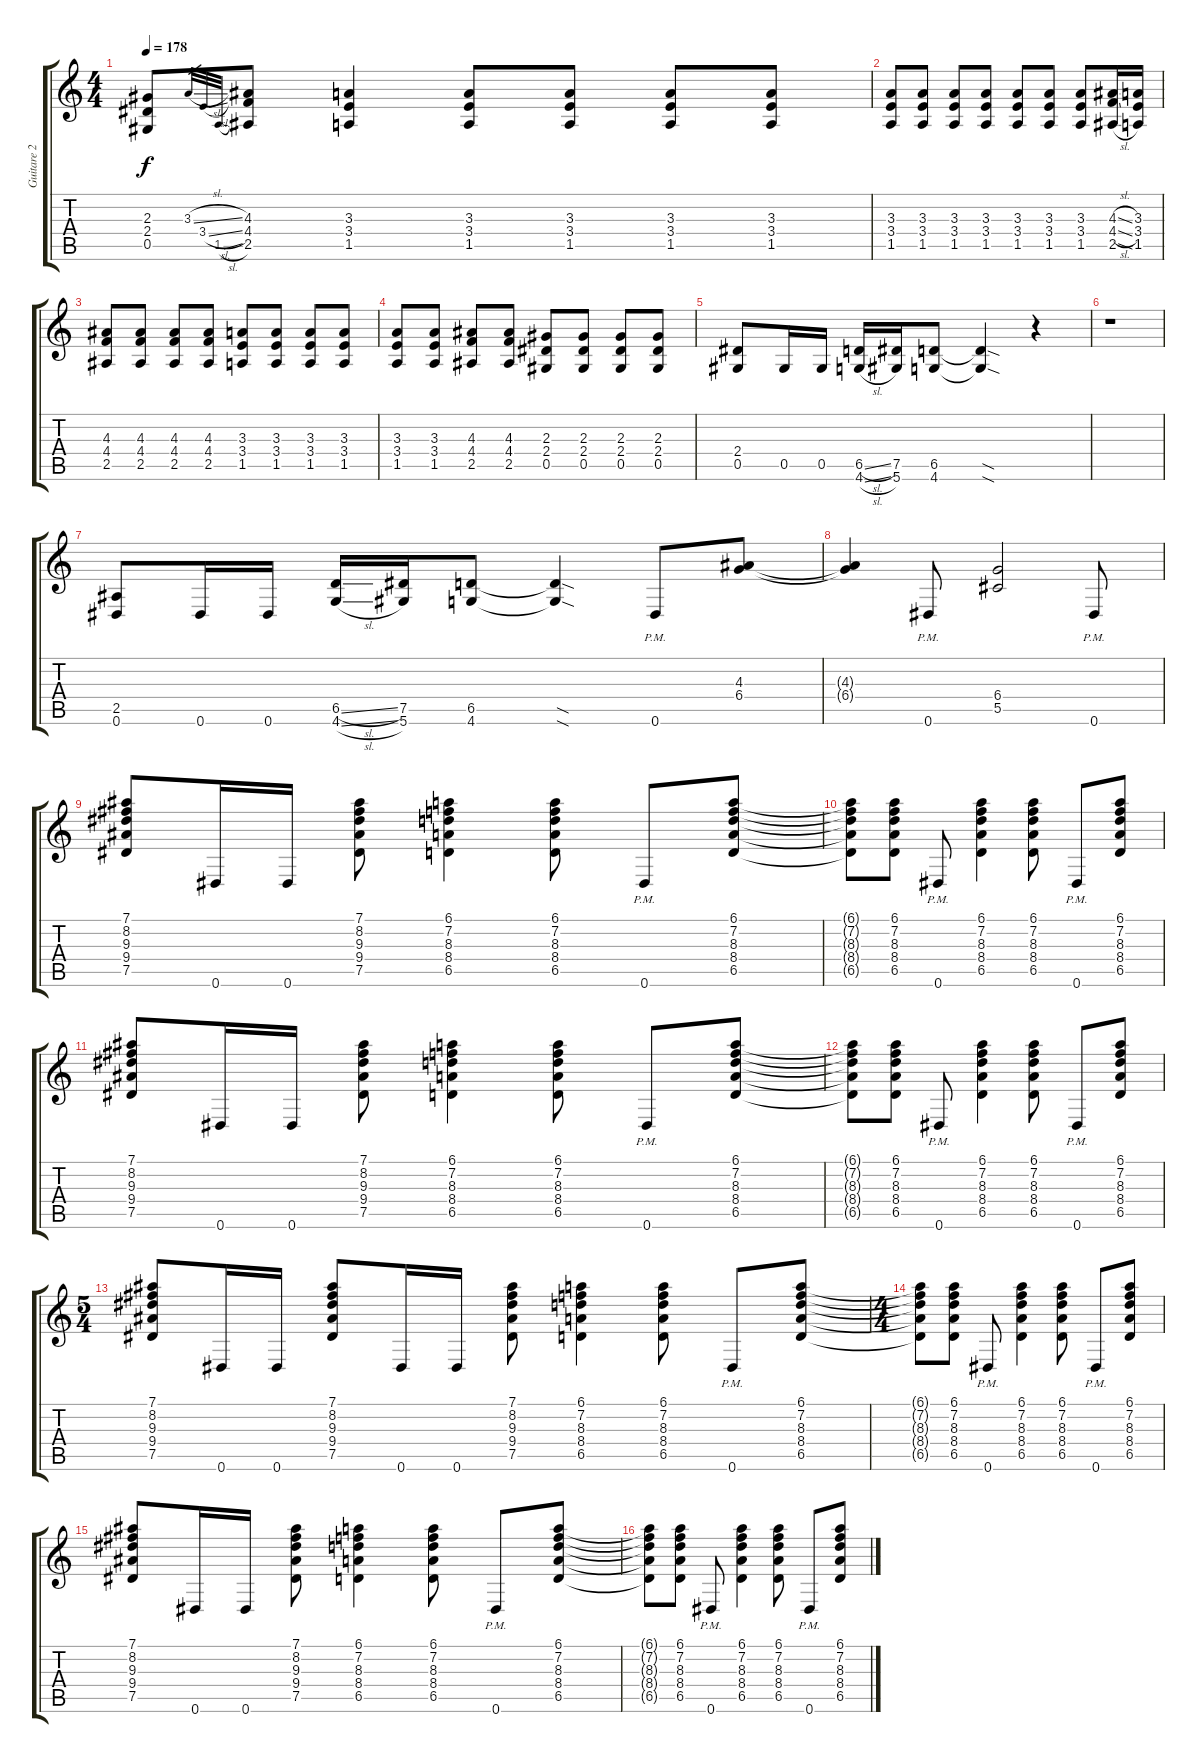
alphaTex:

\track ("Guitare 2" "Guitare 2") {instrument distortionguitar}
\staff {score tabs}
\tuning (Eb4 Bb3 Gb3 Db3 Ab2 Eb2) {hide}
\ts (4 4)
\tempo 178
\clef g2
\ks c
(2.3 2.4 0.5).8{dy f} 3.3{sl}.32{gr} 3.4{sl}.32{gr} 1.5{sl}.32{gr} (4.3 4.4 2.5).8 (3.3 3.4 1.5).4 (3.3 3.4 1.5).8 (3.3 3.4 1.5).8 (3.3 3.4 1.5).8 (3.3 3.4 1.5).8 |
(3.3 3.4 1.5).8 (3.3 3.4 1.5).8 (3.3 3.4 1.5).8 (3.3 3.4 1.5).8 (3.3 3.4 1.5).8 (3.3 3.4 1.5).8 (3.3 3.4 1.5).8 (4.3{sl} 4.4{sl} 2.5{sl}).16 (3.3 3.4 1.5).16 |
(4.3 4.4 2.5).8 (4.3 4.4 2.5).8 (4.3 4.4 2.5).8 (4.3 4.4 2.5).8 (3.3 3.4 1.5).8 (3.3 3.4 1.5).8 (3.3 3.4 1.5).8 (3.3 3.4 1.5).8 |
(3.3 3.4 1.5).8 (3.3 3.4 1.5).8 (4.3 4.4 2.5).8 (4.3 4.4 2.5).8 (2.3 2.4 0.5).8 (2.3 2.4 0.5).8 (2.3 2.4 0.5).8 (2.3 2.4 0.5).8 |
(2.4 0.5).8 0.5.16 0.5.16 (6.5{sl} 4.6{sl}).16 (7.5 5.6).16 (6.5 4.6).8 (6.5{sod t} 4.6{sod t}).4 r.4 |
r.1 |
(2.5 0.6).8 0.6.16 0.6.16 (6.5{sl} 4.6{sl}).16 (7.5 5.6).16 (6.5 4.6).8 (6.5{sod t} 4.6{sod t}).4 0.6{pm}.8 (4.3 6.4).8 |
(4.3{t} 6.4{t}).4 0.6{pm}.8 (6.4 5.5).2 0.6{pm}.8 |
(7.1 8.2 9.3 9.4 7.5).8 0.6.16 0.6.16 (7.1 8.2 9.3 9.4 7.5).8 (6.1 7.2 8.3 8.4 6.5).4 (6.1 7.2 8.3 8.4 6.5).8 0.6{pm}.8 (6.1 7.2 8.3 8.4 6.5).8 |
(6.1{t} 7.2{t} 8.3{t} 8.4{t} 6.5{t}).8 (6.1 7.2 8.3 8.4 6.5).8 0.6{pm}.8 (6.1 7.2 8.3 8.4 6.5).4 (6.1 7.2 8.3 8.4 6.5).8 0.6{pm}.8 (6.1 7.2 8.3 8.4 6.5).8 |
(7.1 8.2 9.3 9.4 7.5).8 0.6.16 0.6.16 (7.1 8.2 9.3 9.4 7.5).8 (6.1 7.2 8.3 8.4 6.5).4 (6.1 7.2 8.3 8.4 6.5).8 0.6{pm}.8 (6.1 7.2 8.3 8.4 6.5).8 |
(6.1{t} 7.2{t} 8.3{t} 8.4{t} 6.5{t}).8 (6.1 7.2 8.3 8.4 6.5).8 0.6{pm}.8 (6.1 7.2 8.3 8.4 6.5).4 (6.1 7.2 8.3 8.4 6.5).8 0.6{pm}.8 (6.1 7.2 8.3 8.4 6.5).8 |
\ts (5 4)
(7.1 8.2 9.3 9.4 7.5).8 0.6.16 0.6.16 (7.1 8.2 9.3 9.4 7.5).8 0.6.16 0.6.16 (7.1 8.2 9.3 9.4 7.5).8 (6.1 7.2 8.3 8.4 6.5).4 (6.1 7.2 8.3 8.4 6.5).8 0.6{pm}.8 (6.1 7.2 8.3 8.4 6.5).8 |
\ts (4 4)
(6.1{t} 7.2{t} 8.3{t} 8.4{t} 6.5{t}).8 (6.1 7.2 8.3 8.4 6.5).8 0.6{pm}.8 (6.1 7.2 8.3 8.4 6.5).4 (6.1 7.2 8.3 8.4 6.5).8 0.6{pm}.8 (6.1 7.2 8.3 8.4 6.5).8 |
(7.1 8.2 9.3 9.4 7.5).8 0.6.16 0.6.16 (7.1 8.2 9.3 9.4 7.5).8 (6.1 7.2 8.3 8.4 6.5).4 (6.1 7.2 8.3 8.4 6.5).8 0.6{pm}.8 (6.1 7.2 8.3 8.4 6.5).8 |
(6.1{t} 7.2{t} 8.3{t} 8.4{t} 6.5{t}).8 (6.1 7.2 8.3 8.4 6.5).8 0.6{pm}.8 (6.1 7.2 8.3 8.4 6.5).4 (6.1 7.2 8.3 8.4 6.5).8 0.6{pm}.8 (6.1 7.2 8.3 8.4 6.5).8
